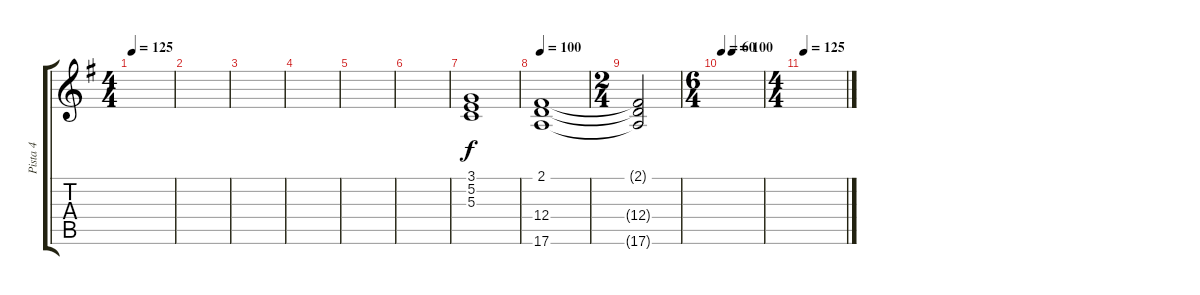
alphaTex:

\track ("Pista 4" "Pista 4") {instrument synthstrings1}
\staff {score tabs}
\tuning (E4 B3 G3 D3 A2 E2) {hide}
\ts (4 4)
\tempo 125
\clef g2
\ks g
|
|
|
|
|
|
(3.1 5.2 5.3).1 |
\tempo 100
(2.1 12.4 17.6).1 |
\ts (2 4)
(2.1{t} 12.4{t} 17.6{t}).2 |
\ts (6 4)
\tempo 60
\tempo (100 0.25)
|
\ts (4 4)
\tempo 125
